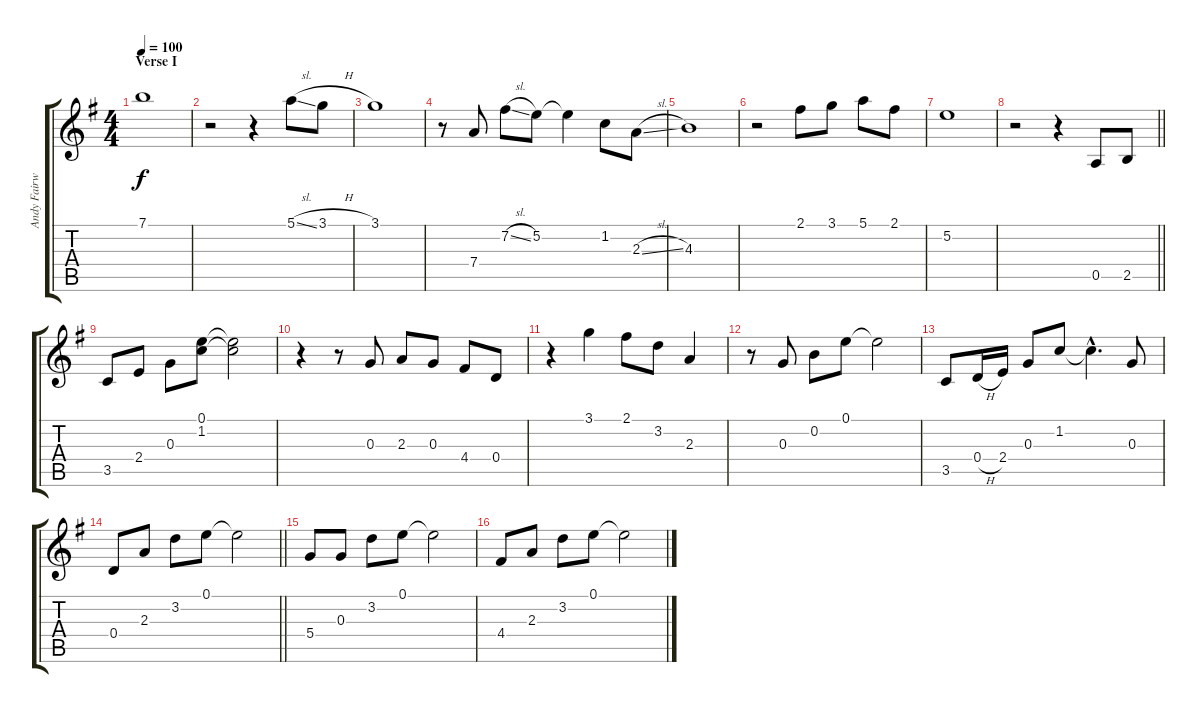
\track ("Andy Fairweatherlow Guitar" "Andy Fairw") {instrument electricguitarclean}
\staff {score tabs}
\tuning (E4 B3 G3 D3 A2 E2) {hide}
\ts (4 4)
\section ("" "Verse I")
\tempo 100
\clef g2
\ks g
7.1.1{dy f} |
r.2 r.4 5.1{sl}.8 3.1{h}.8 |
3.1.1 |
r.8 7.4.8 7.2{sl}.8 5.2.8 5.2{t}.4 1.2.8 2.3{sl}.8 |
4.3.1 |
r.2 2.1.8 3.1.8 5.1.8 2.1.8 |
5.2.1 |
\barLineRight lightlight
r.2 r.4 0.5.8 2.5.8 |
3.5.8 2.4.8 0.3.8 (0.1 1.2).8 (0.1{t} 1.2{t}).2 |
r.4 r.8 0.3.8 2.3.8 0.3.8 4.4.8 0.4.8 |
r.4 3.1.4 2.1.8 3.2.8 2.3.4 |
r.8 0.3.8 0.2.8 0.1.8 0.1{t}.2 |
3.5.8 0.4{h}.16 2.4.16 0.3.8 1.2.8 1.2{hac t}.4{d} 0.3.8 |
\barLineRight lightlight
0.4.8 2.3.8 3.2.8 0.1.8 0.1{t}.2 |
5.4.8 0.3.8 3.2.8 0.1.8 0.1{t}.2 |
4.4.8 2.3.8 3.2.8 0.1.8 0.1{t}.2
